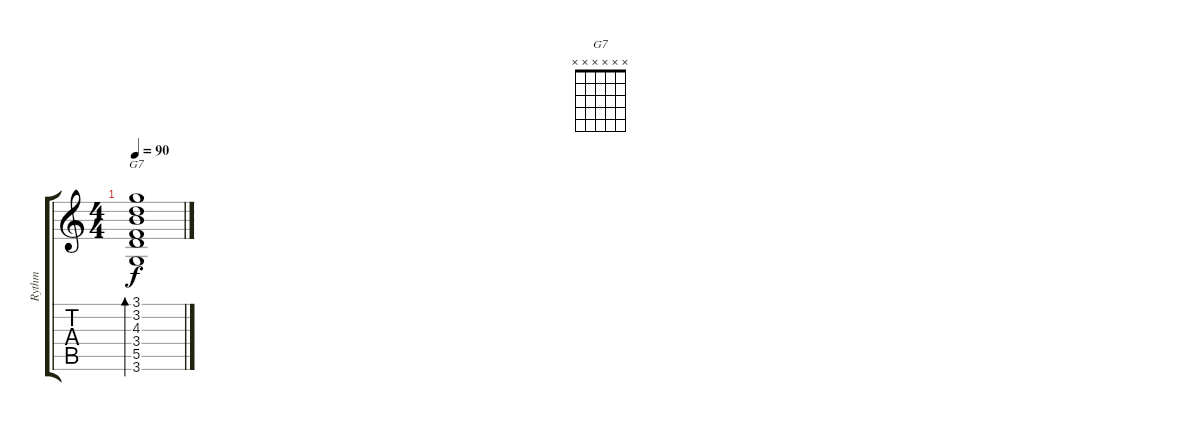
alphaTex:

\track ("Rythm" "Rythm") {instrument electricguitarjazz}
\staff {score tabs}
\tuning (E4 B3 G3 D3 A2 E2) {hide}
\chord ("G7" x x x x x x) {firstfret 0}
\ts (4 4)
\tempo 90
\clef g2
\ks c
(3.1 3.2 4.3 3.4 5.5 3.6).1{bd 120 ch "G7" dy f}
